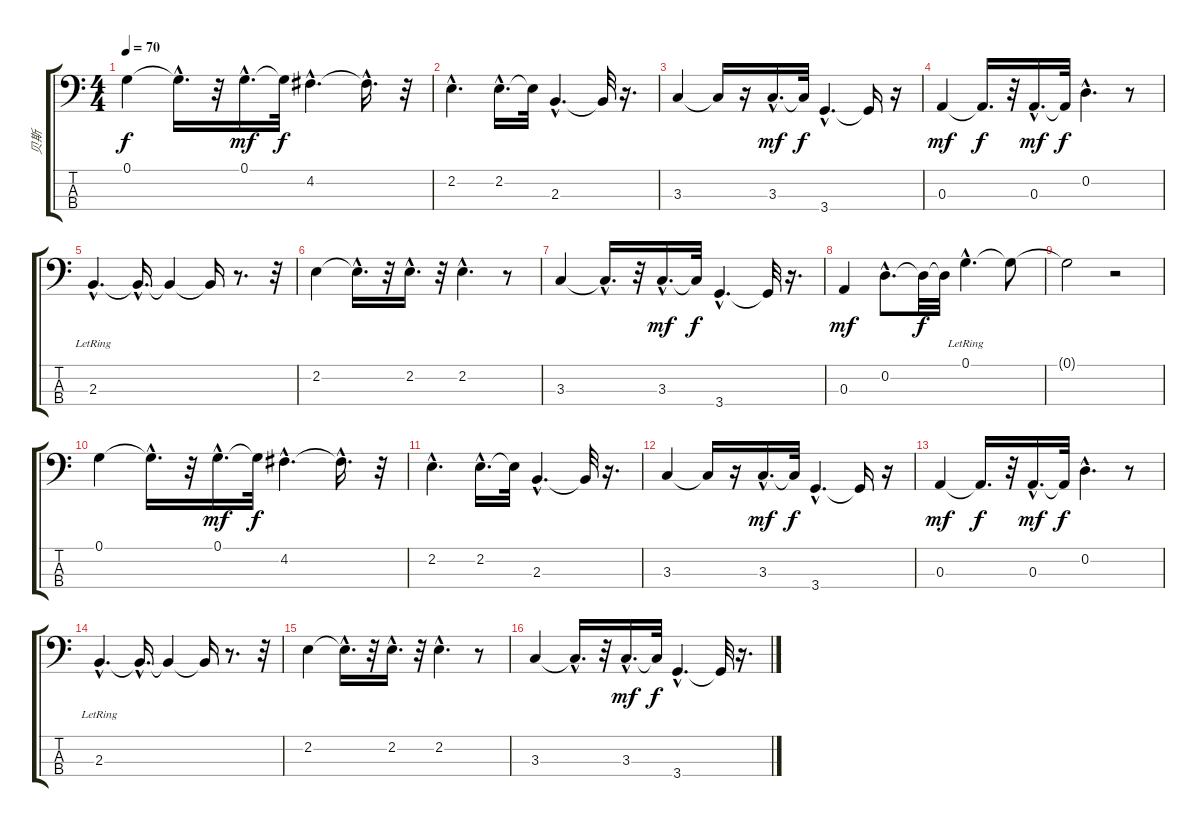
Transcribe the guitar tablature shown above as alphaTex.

\track ("贝斯" "贝斯") {instrument electricbassfinger}
\staff {score tabs}
\tuning (G2 D2 A1 E1) {hide}
\ts (4 4)
\tempo 70
\clef f4
\ks c
0.1.4{dy f volume 16 balance 8} 0.1{hac t}.16{d} r.32 0.1{hac}.16{d dy mf} 0.1{t}.32{dy f} 4.2{hac}.4{d} 4.2{hac t}.16{d} r.32 |
2.2{hac}.4{d} 2.2{hac}.16{d} 2.2{t}.32 2.3{hac}.4{d} 2.3{t}.32 r.16{d} |
3.3.4 3.3{t}.16 r.16 3.3{hac}.16{d dy mf} 3.3{t}.32{dy f} 3.4{hac}.4{d} 3.4{t}.16 r.16 |
0.3.4{dy mf} 0.3{t}.16{d dy f} r.32 0.3{hac}.16{d dy mf} 0.3{t}.32{dy f} 0.2{hac}.4{d} r.8 |
2.3{hac lr}.4{d} 2.3{hac t}.16{d} 2.3{t}.4 2.3{t}.16 r.8{d} r.32 |
2.2.4 2.2{hac t}.16{d} r.32 2.2{hac}.16{d} r.32 2.2{hac}.4{d} r.8 |
3.3.4 3.3{hac t}.16{d} r.32 3.3{hac}.16{d dy mf} 3.3{t}.32{dy f} 3.4{hac}.4{d} 3.4{t}.32 r.16{d} |
0.3.4{dy mf} 0.2{hac}.8{d} 0.2{t}.32{dy f} 0.2{t}.32 0.1{hac lr}.4{d} 0.1{t}.8 |
0.1{t}.2 r.2 |
0.1.4 0.1{hac t}.16{d} r.32 0.1{hac}.16{d dy mf} 0.1{t}.32{dy f} 4.2{hac}.4{d} 4.2{hac t}.16{d} r.32 |
2.2{hac}.4{d} 2.2{hac}.16{d} 2.2{t}.32 2.3{hac}.4{d} 2.3{t}.32 r.16{d} |
3.3.4 3.3{t}.16 r.16 3.3{hac}.16{d dy mf} 3.3{t}.32{dy f} 3.4{hac}.4{d} 3.4{t}.16 r.16 |
0.3.4{dy mf} 0.3{t}.16{d dy f} r.32 0.3{hac}.16{d dy mf} 0.3{t}.32{dy f} 0.2{hac}.4{d} r.8 |
2.3{hac lr}.4{d} 2.3{hac t}.16{d} 2.3{t}.4 2.3{t}.16 r.8{d} r.32 |
2.2.4 2.2{hac t}.16{d} r.32 2.2{hac}.16{d} r.32 2.2{hac}.4{d} r.8 |
3.3.4 3.3{hac t}.16{d} r.32 3.3{hac}.16{d dy mf} 3.3{t}.32{dy f} 3.4{hac}.4{d} 3.4{t}.32 r.16{d}
